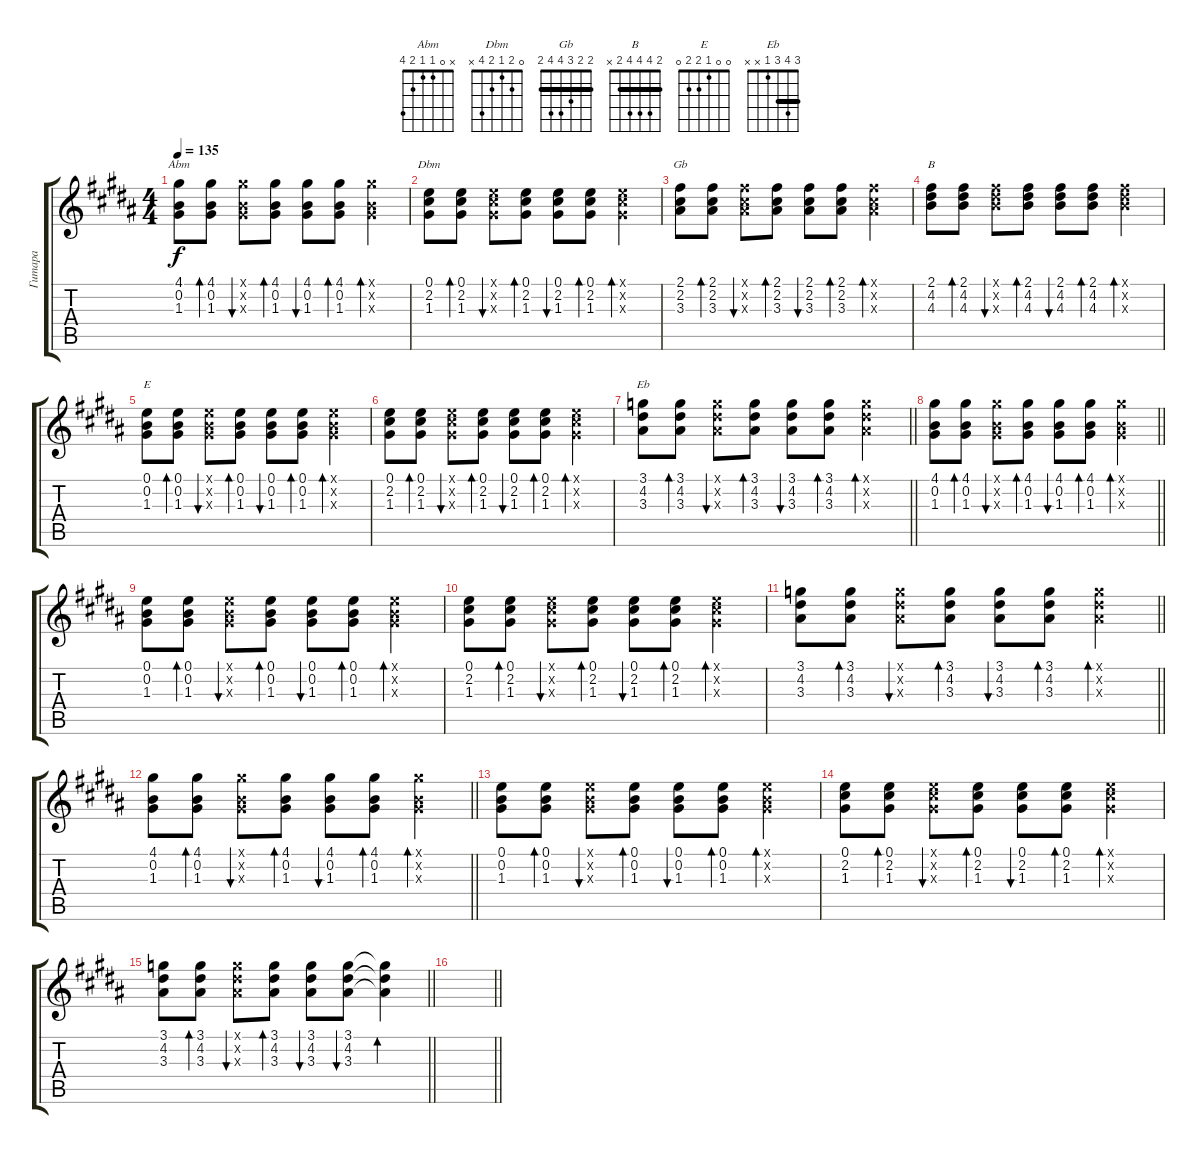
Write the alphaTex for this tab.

\track ("Гитара" "Гитара") {instrument acousticguitarsteel}
\staff {score tabs}
\tuning (E4 B3 G3 D3 A2 E2) {hide}
\chord ("Abm" x 0 1 1 2 4)
\chord ("Dbm" 0 2 1 2 4 x)
\chord ("Gb" 2 2 3 4 4 2) {barre 2}
\chord ("B" 2 4 4 4 2 x) {barre 2}
\chord ("E" 0 0 1 2 2 0)
\chord ("Eb" 3 4 3 1 x x) {barre 3}
\ts (4 4)
\tempo 135
\clef g2
\ks g#minor
(4.1 0.2 1.3).8{ch "Abm" dy f} (4.1 0.2 1.3).8{bd 60} (4.1{x} 0.2{x} 1.3{x}).8{bu 60} (4.1 0.2 1.3).8{bd 60} (4.1 0.2 1.3).8{bu 60} (4.1 0.2 1.3).8{bd 60} (4.1{x} 0.2{x} 1.3{x}).4{bd 60} |
(0.1 2.2 1.3).8{ch "Dbm"} (0.1 2.2 1.3).8{bd 60} (0.1{x} 2.2{x} 1.3{x}).8{bu 60} (0.1 2.2 1.3).8{bd 60} (0.1 2.2 1.3).8{bu 60} (0.1 2.2 1.3).8{bd 60} (0.1{x} 2.2{x} 1.3{x}).4{bd 60} |
(2.1 2.2 3.3).8{ch "Gb"} (2.1 2.2 3.3).8{bd 60} (2.1{x} 2.2{x} 3.3{x}).8{bu 60} (2.1 2.2 3.3).8{bd 60} (2.1 2.2 3.3).8{bu 60} (2.1 2.2 3.3).8{bd 60} (2.1{x} 2.2{x} 3.3{x}).4{bd 60} |
(2.1 4.2 4.3).8{ch "B"} (2.1 4.2 4.3).8{bd 60} (2.1{x} 4.2{x} 4.3{x}).8{bu 60} (2.1 4.2 4.3).8{bd 60} (2.1 4.2 4.3).8{bu 60} (2.1 4.2 4.3).8{bd 60} (2.1{x} 4.2{x} 4.3{x}).4{bd 60} |
(0.1 0.2 1.3).8{ch "E"} (0.1 0.2 1.3).8{bd 60} (0.1{x} 0.2{x} 1.3{x}).8{bu 60} (0.1 0.2 1.3).8{bd 60} (0.1 0.2 1.3).8{bu 60} (0.1 0.2 1.3).8{bd 60} (0.1{x} 0.2{x} 1.3{x}).4{bd 60} |
(0.1 2.2 1.3).8 (0.1 2.2 1.3).8{bd 60} (0.1{x} 2.2{x} 1.3{x}).8{bu 60} (0.1 2.2 1.3).8{bd 60} (0.1 2.2 1.3).8{bu 60} (0.1 2.2 1.3).8{bd 60} (0.1{x} 2.2{x} 1.3{x}).4{bd 60} |
\barLineRight lightlight
(3.1 4.2 3.3).8{ch "Eb"} (3.1 4.2 3.3).8{bd 60} (3.1{x} 4.2{x} 3.3{x}).8{bu 60} (3.1 4.2 3.3).8{bd 60} (3.1 4.2 3.3).8{bu 60} (3.1 4.2 3.3).8{bd 60} (3.1{x} 4.2{x} 3.3{x}).4{bd 60} |
\barLineRight lightlight
(4.1 0.2 1.3).8 (4.1 0.2 1.3).8{bd 60} (4.1{x} 0.2{x} 1.3{x}).8{bu 60} (4.1 0.2 1.3).8{bd 60} (4.1 0.2 1.3).8{bu 60} (4.1 0.2 1.3).8{bd 60} (4.1{x} 0.2{x} 1.3{x}).4{bd 60} |
\section ("" "")
(0.1 0.2 1.3).8 (0.1 0.2 1.3).8{bd 60} (0.1{x} 0.2{x} 1.3{x}).8{bu 60} (0.1 0.2 1.3).8{bd 60} (0.1 0.2 1.3).8{bu 60} (0.1 0.2 1.3).8{bd 60} (0.1{x} 0.2{x} 1.3{x}).4{bd 60} |
(0.1 2.2 1.3).8 (0.1 2.2 1.3).8{bd 60} (0.1{x} 2.2{x} 1.3{x}).8{bu 60} (0.1 2.2 1.3).8{bd 60} (0.1 2.2 1.3).8{bu 60} (0.1 2.2 1.3).8{bd 60} (0.1{x} 2.2{x} 1.3{x}).4{bd 60} |
\barLineRight lightlight
(3.1 4.2 3.3).8 (3.1 4.2 3.3).8{bd 60} (3.1{x} 4.2{x} 3.3{x}).8{bu 60} (3.1 4.2 3.3).8{bd 60} (3.1 4.2 3.3).8{bu 60} (3.1 4.2 3.3).8{bd 60} (3.1{x} 4.2{x} 3.3{x}).4{bd 60} |
\barLineRight lightlight
(4.1 0.2 1.3).8 (4.1 0.2 1.3).8{bd 60} (4.1{x} 0.2{x} 1.3{x}).8{bu 60} (4.1 0.2 1.3).8{bd 60} (4.1 0.2 1.3).8{bu 60} (4.1 0.2 1.3).8{bd 60} (4.1{x} 0.2{x} 1.3{x}).4{bd 60} |
(0.1 0.2 1.3).8 (0.1 0.2 1.3).8{bd 60} (0.1{x} 0.2{x} 1.3{x}).8{bu 60} (0.1 0.2 1.3).8{bd 60} (0.1 0.2 1.3).8{bu 60} (0.1 0.2 1.3).8{bd 60} (0.1{x} 0.2{x} 1.3{x}).4{bd 60} |
(0.1 2.2 1.3).8 (0.1 2.2 1.3).8{bd 60} (0.1{x} 2.2{x} 1.3{x}).8{bu 60} (0.1 2.2 1.3).8{bd 60} (0.1 2.2 1.3).8{bu 60} (0.1 2.2 1.3).8{bd 60} (0.1{x} 2.2{x} 1.3{x}).4{bd 60} |
\barLineRight lightlight
(3.1 4.2 3.3).8 (3.1 4.2 3.3).8{bd 60} (3.1{x} 4.2{x} 3.3{x}).8{bu 60} (3.1 4.2 3.3).8{bd 60} (3.1 4.2 3.3).8{bu 60} (3.1 4.2 3.3).8{bu 240} (3.1{t} 4.2{t} 3.3{t}).4{bd 60} |
\barLineRight lightlight
